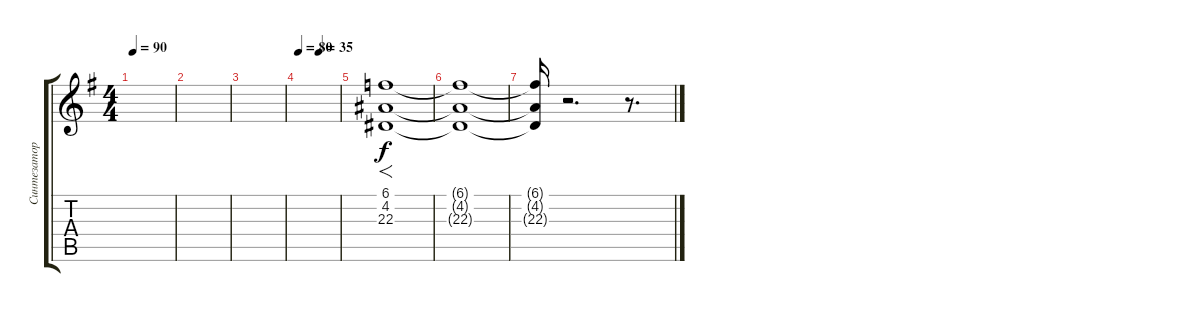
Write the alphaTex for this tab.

\track ("Синтезатор" "Синтезатор") {instrument fx6goblins}
\staff {score tabs}
\tuning (E4 B3 G3 D3 A2 E2) {hide}
\ts (4 4)
\tempo 90
\clef g2
\ks eminor
|
|
|
\tempo 80
\tempo (35 0.5)
|
(6.1 4.2 22.3).1{f} |
(6.1{t} 4.2{t} 22.3{t}).1 |
(6.1{t} 4.2{t} 22.3{t}).16 r.2{d} r.8{d}
